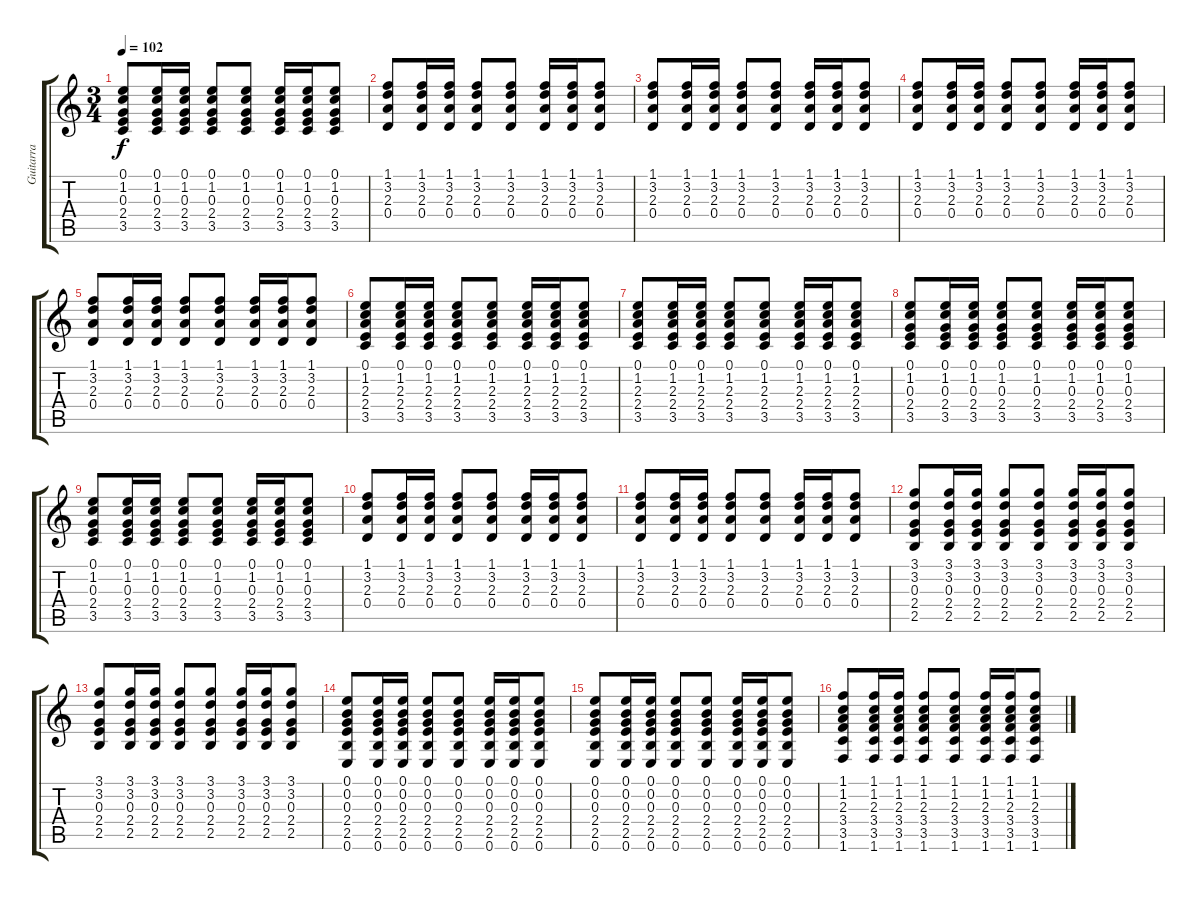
\track ("Guitarra" "Guitarra") {instrument acousticguitarsteel}
\staff {score tabs}
\tuning (E4 B3 G3 D3 A2 E2) {hide}
\ts (3 4)
\tempo 102
\clef g2
\ks c
(0.1 1.2 0.3 2.4 3.5).8{dy f} (0.1 1.2 0.3 2.4 3.5).16 (0.1 1.2 0.3 2.4 3.5).16 (0.1 1.2 0.3 2.4 3.5).8 (0.1 1.2 0.3 2.4 3.5).8 (0.1 1.2 0.3 2.4 3.5).16 (0.1 1.2 0.3 2.4 3.5).16 (0.1 1.2 0.3 2.4 3.5).8 |
(1.1 3.2 2.3 0.4).8 (1.1 3.2 2.3 0.4).16 (1.1 3.2 2.3 0.4).16 (1.1 3.2 2.3 0.4).8 (1.1 3.2 2.3 0.4).8 (1.1 3.2 2.3 0.4).16 (1.1 3.2 2.3 0.4).16 (1.1 3.2 2.3 0.4).8 |
(1.1 3.2 2.3 0.4).8 (1.1 3.2 2.3 0.4).16 (1.1 3.2 2.3 0.4).16 (1.1 3.2 2.3 0.4).8 (1.1 3.2 2.3 0.4).8 (1.1 3.2 2.3 0.4).16 (1.1 3.2 2.3 0.4).16 (1.1 3.2 2.3 0.4).8 |
(1.1 3.2 2.3 0.4).8 (1.1 3.2 2.3 0.4).16 (1.1 3.2 2.3 0.4).16 (1.1 3.2 2.3 0.4).8 (1.1 3.2 2.3 0.4).8 (1.1 3.2 2.3 0.4).16 (1.1 3.2 2.3 0.4).16 (1.1 3.2 2.3 0.4).8 |
(1.1 3.2 2.3 0.4).8 (1.1 3.2 2.3 0.4).16 (1.1 3.2 2.3 0.4).16 (1.1 3.2 2.3 0.4).8 (1.1 3.2 2.3 0.4).8 (1.1 3.2 2.3 0.4).16 (1.1 3.2 2.3 0.4).16 (1.1 3.2 2.3 0.4).8 |
(0.1 1.2 2.3 2.4 3.5).8 (0.1 1.2 2.3 2.4 3.5).16 (0.1 1.2 2.3 2.4 3.5).16 (0.1 1.2 2.3 2.4 3.5).8 (0.1 1.2 2.3 2.4 3.5).8 (0.1 1.2 2.3 2.4 3.5).16 (0.1 1.2 2.3 2.4 3.5).16 (0.1 1.2 2.3 2.4 3.5).8 |
(0.1 1.2 2.3 2.4 3.5).8 (0.1 1.2 2.3 2.4 3.5).16 (0.1 1.2 2.3 2.4 3.5).16 (0.1 1.2 2.3 2.4 3.5).8 (0.1 1.2 2.3 2.4 3.5).8 (0.1 1.2 2.3 2.4 3.5).16 (0.1 1.2 2.3 2.4 3.5).16 (0.1 1.2 2.3 2.4 3.5).8 |
(0.1 1.2 0.3 2.4 3.5).8 (0.1 1.2 0.3 2.4 3.5).16 (0.1 1.2 0.3 2.4 3.5).16 (0.1 1.2 0.3 2.4 3.5).8 (0.1 1.2 0.3 2.4 3.5).8 (0.1 1.2 0.3 2.4 3.5).16 (0.1 1.2 0.3 2.4 3.5).16 (0.1 1.2 0.3 2.4 3.5).8 |
(0.1 1.2 0.3 2.4 3.5).8 (0.1 1.2 0.3 2.4 3.5).16 (0.1 1.2 0.3 2.4 3.5).16 (0.1 1.2 0.3 2.4 3.5).8 (0.1 1.2 0.3 2.4 3.5).8 (0.1 1.2 0.3 2.4 3.5).16 (0.1 1.2 0.3 2.4 3.5).16 (0.1 1.2 0.3 2.4 3.5).8 |
(1.1 3.2 2.3 0.4).8 (1.1 3.2 2.3 0.4).16 (1.1 3.2 2.3 0.4).16 (1.1 3.2 2.3 0.4).8 (1.1 3.2 2.3 0.4).8 (1.1 3.2 2.3 0.4).16 (1.1 3.2 2.3 0.4).16 (1.1 3.2 2.3 0.4).8 |
(1.1 3.2 2.3 0.4).8 (1.1 3.2 2.3 0.4).16 (1.1 3.2 2.3 0.4).16 (1.1 3.2 2.3 0.4).8 (1.1 3.2 2.3 0.4).8 (1.1 3.2 2.3 0.4).16 (1.1 3.2 2.3 0.4).16 (1.1 3.2 2.3 0.4).8 |
(3.1 3.2 0.3 2.4 2.5).8 (3.1 3.2 0.3 2.4 2.5).16 (3.1 3.2 0.3 2.4 2.5).16 (3.1 3.2 0.3 2.4 2.5).8 (3.1 3.2 0.3 2.4 2.5).8 (3.1 3.2 0.3 2.4 2.5).16 (3.1 3.2 0.3 2.4 2.5).16 (3.1 3.2 0.3 2.4 2.5).8 |
(3.1 3.2 0.3 2.4 2.5).8 (3.1 3.2 0.3 2.4 2.5).16 (3.1 3.2 0.3 2.4 2.5).16 (3.1 3.2 0.3 2.4 2.5).8 (3.1 3.2 0.3 2.4 2.5).8 (3.1 3.2 0.3 2.4 2.5).16 (3.1 3.2 0.3 2.4 2.5).16 (3.1 3.2 0.3 2.4 2.5).8 |
(0.1 0.2 0.3 2.4 2.5 0.6).8 (0.1 0.2 0.3 2.4 2.5 0.6).16 (0.1 0.2 0.3 2.4 2.5 0.6).16 (0.1 0.2 0.3 2.4 2.5 0.6).8 (0.1 0.2 0.3 2.4 2.5 0.6).8 (0.1 0.2 0.3 2.4 2.5 0.6).16 (0.1 0.2 0.3 2.4 2.5 0.6).16 (0.1 0.2 0.3 2.4 2.5 0.6).8 |
(0.1 0.2 0.3 2.4 2.5 0.6).8 (0.1 0.2 0.3 2.4 2.5 0.6).16 (0.1 0.2 0.3 2.4 2.5 0.6).16 (0.1 0.2 0.3 2.4 2.5 0.6).8 (0.1 0.2 0.3 2.4 2.5 0.6).8 (0.1 0.2 0.3 2.4 2.5 0.6).16 (0.1 0.2 0.3 2.4 2.5 0.6).16 (0.1 0.2 0.3 2.4 2.5 0.6).8 |
(1.1 1.2 2.3 3.4 3.5 1.6).8 (1.1 1.2 2.3 3.4 3.5 1.6).16 (1.1 1.2 2.3 3.4 3.5 1.6).16 (1.1 1.2 2.3 3.4 3.5 1.6).8 (1.1 1.2 2.3 3.4 3.5 1.6).8 (1.1 1.2 2.3 3.4 3.5 1.6).16 (1.1 1.2 2.3 3.4 3.5 1.6).16 (1.1 1.2 2.3 3.4 3.5 1.6).8
